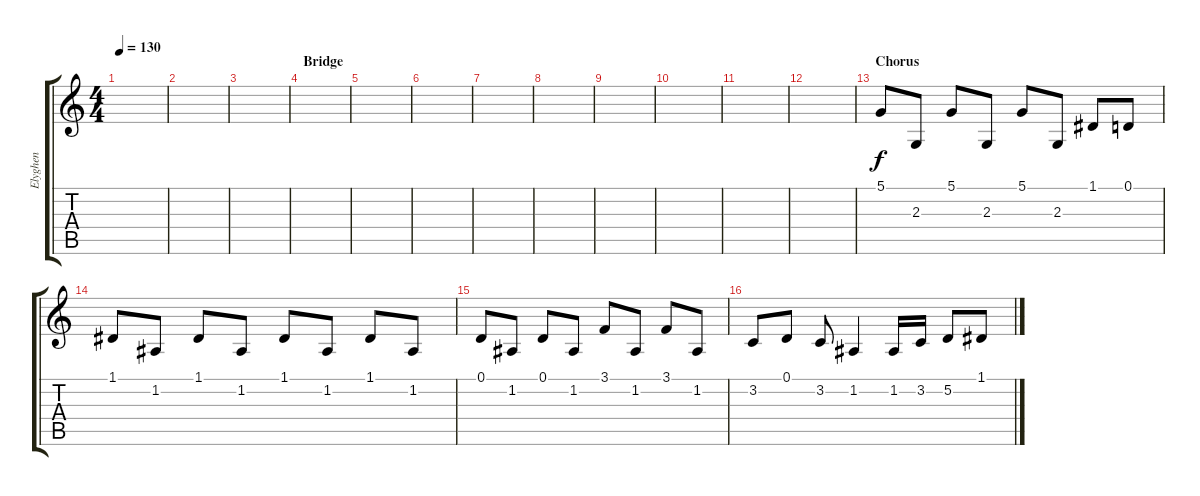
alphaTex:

\track ("Elyghen" "Elyghen") {instrument lead2sawtooth}
\staff {score tabs}
\tuning (D4 A3 F3 C3 G2 D2) {hide}
\ts (4 4)
\tempo 130
\clef g2
\ks c
|
|
|
\section ("" "Bridge")
|
|
|
|
|
|
|
|
|
\section ("" "Chorus")
5.1.8{volume 10} 2.3.8 5.1.8 2.3.8 5.1.8 2.3.8 1.1.8 0.1.8 |
1.1.8 1.2.8 1.1.8 1.2.8 1.1.8 1.2.8 1.1.8 1.2.8 |
0.1.8 1.2.8 0.1.8 1.2.8 3.1.8 1.2.8 3.1.8 1.2.8 |
3.2.8 0.1.8 3.2.8 1.2.4 1.2.16 3.2.16 5.2.8 1.1.8
